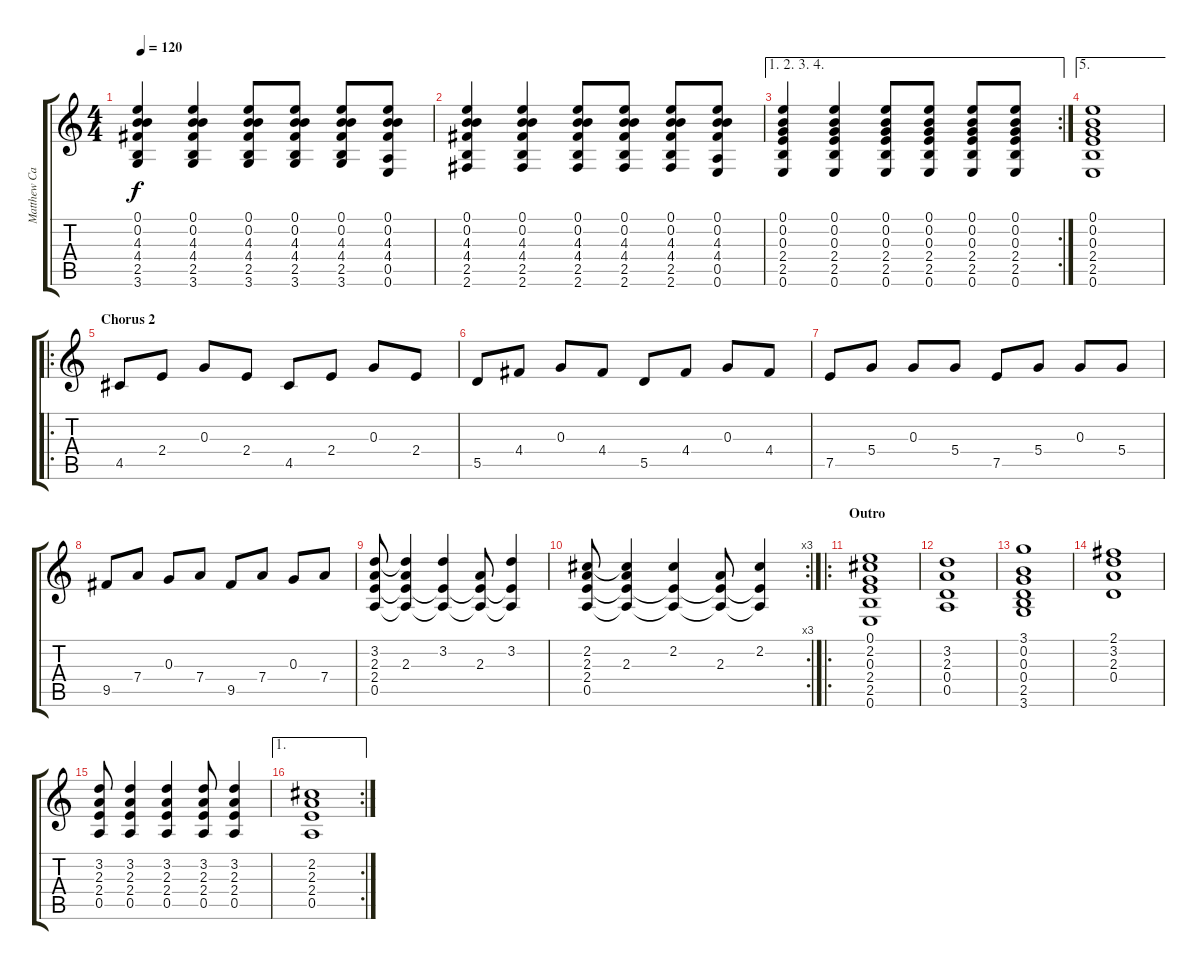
\track ("Matthew Caws" "Matthew Ca") {instrument distortionguitar}
\staff {score tabs}
\tuning (E4 B3 G3 D3 A2 E2) {hide}
\ts (4 4)
\tempo 120
\clef g2
\ks c
(0.1 0.2 4.3 4.4 2.5 3.6).4{dy f} (0.1 0.2 4.3 4.4 2.5 3.6).4 (0.1 0.2 4.3 4.4 2.5 3.6).8 (0.1 0.2 4.3 4.4 2.5 3.6).8 (0.1 0.2 4.3 4.4 2.5 3.6).8 (0.1 0.2 4.3 4.4 0.5 0.6).8 |
(0.1 0.2 4.3 4.4 2.5 2.6).4 (0.1 0.2 4.3 4.4 2.5 2.6).4 (0.1 0.2 4.3 4.4 2.5 2.6).8 (0.1 0.2 4.3 4.4 2.5 2.6).8 (0.1 0.2 4.3 4.4 2.5 2.6).8 (0.1 0.2 4.3 4.4 0.5 0.6).8 |
\ae (1 2 3 4)
\rc 2
(0.1 0.2 0.3 2.4 2.5 0.6).4 (0.1 0.2 0.3 2.4 2.5 0.6).4 (0.1 0.2 0.3 2.4 2.5 0.6).8 (0.1 0.2 0.3 2.4 2.5 0.6).8 (0.1 0.2 0.3 2.4 2.5 0.6).8 (0.1 0.2 0.3 2.4 2.5 0.6).8 |
\ae 5
(0.1 0.2 0.3 2.4 2.5 0.6).1 |
\ro
\section ("" "Chorus 2")
4.5.8 2.4.8 0.3.8 2.4.8 4.5.8 2.4.8 0.3.8 2.4.8 |
5.5.8 4.4.8 0.3.8 4.4.8 5.5.8 4.4.8 0.3.8 4.4.8 |
7.5.8 5.4.8 0.3.8 5.4.8 7.5.8 5.4.8 0.3.8 5.4.8 |
9.5.8 7.4.8 0.3.8 7.4.8 9.5.8 7.4.8 0.3.8 7.4.8 |
(3.2 2.3 2.4 0.5).8 (3.2{t} 2.3 2.4{t} 0.5{t}).4 (3.2 2.4{t} 0.5{t}).4 (2.3 2.4{t} 0.5{t}).8 (3.2 2.4{t} 0.5{t}).4 |
\rc 3
(2.2 2.3 2.4 0.5).8 (2.2{t} 2.3 2.4{t} 0.5{t}).4 (2.2 2.4{t} 0.5{t}).4 (2.3 2.4{t} 0.5{t}).8 (2.2 2.4{t} 0.5{t}).4 |
\ro
\section ("" "Outro")
(0.1 2.2 0.3 2.4 2.5 0.6).1 |
(3.2 2.3 0.4 0.5).1 |
(3.1 0.2 0.3 0.4 2.5 3.6).1 |
(2.1 3.2 2.3 0.4).1 |
(3.2 2.3 2.4 0.5).8 (3.2 2.3 2.4 0.5).4 (3.2 2.3 2.4 0.5).4 (3.2 2.3 2.4 0.5).8 (3.2 2.3 2.4 0.5).4 |
\ae 1
\rc 2
(2.2 2.3 2.4 0.5).1
